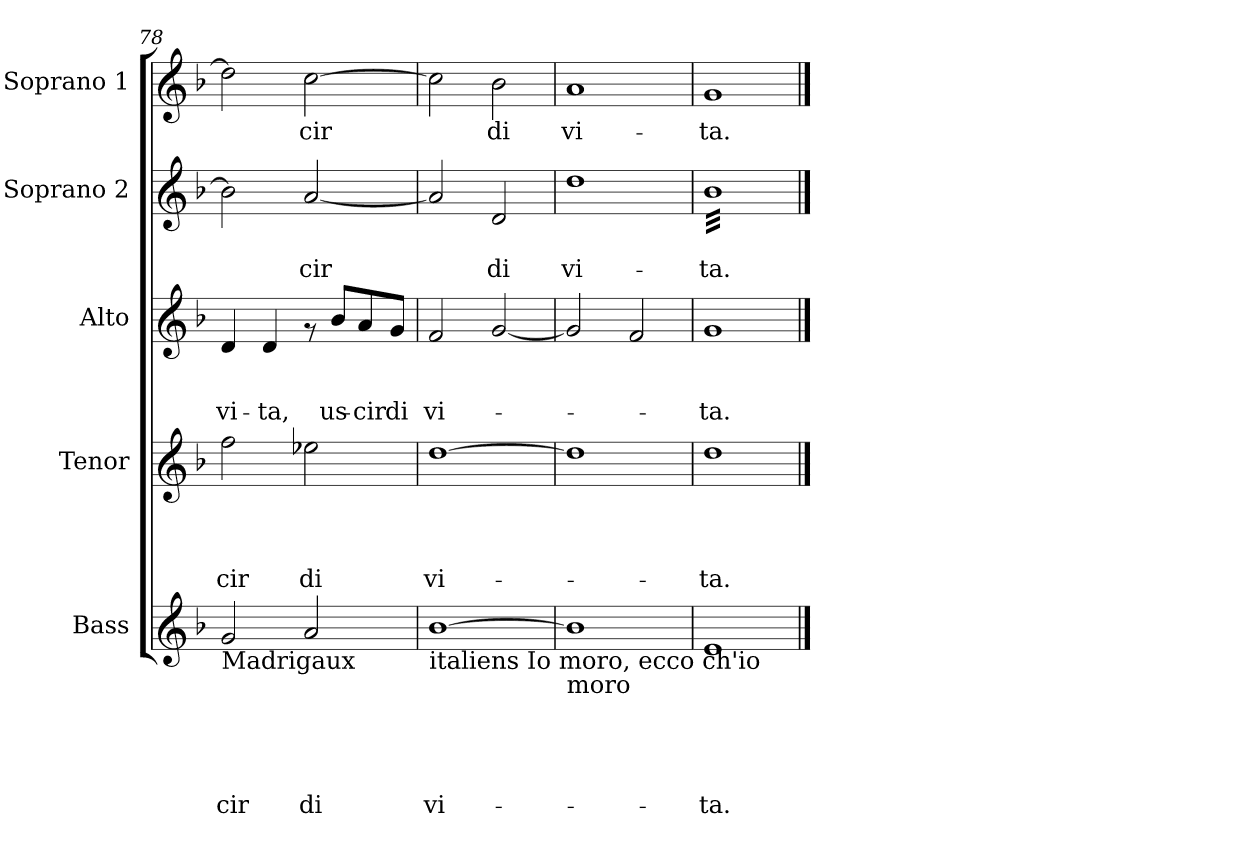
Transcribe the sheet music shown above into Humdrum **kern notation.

**kern	**text	**text	**text	**text	**text	**kern	**text	**text	**text	**text	**kern	**text	**text	**text	**kern	**text	**text	**kern	**text
*part5	*part5	*part5	*part5	*part5	*part5	*part4	*part4	*part4	*part4	*part4	*part3	*part3	*part3	*part3	*part2	*part2	*part2	*part1	*part1
*staff5	*staff5	*staff5	*staff5	*staff5	*staff5	*staff4	*staff4	*staff4	*staff4	*staff4	*staff3	*staff3	*staff3	*staff3	*staff2	*staff2	*staff2	*staff1	*staff1
*I"Bass	*	*	*	*	*	*I"Tenor	*	*	*	*	*I"Alto	*	*	*	*I"Soprano 2	*	*	*I"Soprano 1	*
*clefG2	*	*	*	*	*	*clefG2	*	*	*	*	*clefG2	*	*	*	*clefG2	*	*	*clefG2	*
*k[b-]	*	*	*	*	*	*k[b-]	*	*	*	*	*k[b-]	*	*	*	*k[b-]	*	*	*k[b-]	*
*F:	*	*	*	*	*	*F:	*	*	*	*	*F:	*	*	*	*F:	*	*	*F:	*
=78	=78	=78	=78	=78	=78	=78	=78	=78	=78	=78	=78	=78	=78	=78	=78	=78	=78	=78	=78
!LO:TX:b:t=Madrigaux	!	!	!	!	!	!	!	!	!	!	!	!	!	!	!	!	!	!	!
!	!	!	!	!	!LO:LY:b	!	!	!	!	!LO:LY:b	!	!	!	!LO:LY:b	!	!	!	!	!
2g/	.	.	.	.	-cir	2ff\	.	.	.	-cir	4d/	.	.	vi-	2b-\]	.	.	2dd\]	.
!	!	!	!	!	!	!	!	!	!	!	!	!	!	!LO:LY:b	!	!	!	!	!
.	.	.	.	.	.	.	.	.	.	.	4d/	.	.	-ta,	.	.	.	.	.
!	!	!	!	!	!LO:LY:b	!	!	!	!	!LO:LY:b	!	!	!	!	!	!	!LO:LY:b	!	!LO:LY:b
2a/	.	.	.	.	di	2ee-X\	.	.	.	di	8rf	.	.	.	[<2a/	.	-cir	[>2cc\	-cir
!	!	!	!	!	!	!	!	!	!	!	!	!	!	!LO:LY:b	!	!	!	!	!
.	.	.	.	.	.	.	.	.	.	.	8b-/L	.	.	us-	.	.	.	.	.
!	!	!	!	!	!	!	!	!	!	!	!	!	!	!LO:LY:b	!	!	!	!	!
.	.	.	.	.	.	.	.	.	.	.	8a/	.	.	-cir	.	.	.	.	.
!	!	!	!	!	!	!	!	!	!	!	!	!	!	!LO:LY:b	!	!	!	!	!
.	.	.	.	.	.	.	.	.	.	.	8g/J	.	.	di	.	.	.	.	.
=79	=79	=79	=79	=79	=79	=79	=79	=79	=79	=79	=79	=79	=79	=79	=79	=79	=79	=79	=79
!LO:TX:b:t=italiens Io moro, ecco ch'io	!	!	!	!	!	!	!	!	!	!	!	!	!	!	!	!	!	!	!
!	!	!	!	!	!LO:LY:b	!	!	!	!	!LO:LY:b	!	!	!	!LO:LY:b	!	!	!	!	!
[>1b-	.	.	.	.	vi-	[>1dd	.	.	.	vi-	2f/	.	.	vi-	2a/]	.	.	2cc\]	.
!	!	!	!	!	!	!	!	!	!	!	!	!	!	!	!	!	!LO:LY:b	!	!LO:LY:b
.	.	.	.	.	.	.	.	.	.	.	[<2g/	.	.	.	2d/	.	di	2b-\	di
=80	=80	=80	=80	=80	=80	=80	=80	=80	=80	=80	=80	=80	=80	=80	=80	=80	=80	=80	=80
!LO:TX:b:t=moro	!	!	!	!	!	!	!	!	!	!	!	!	!	!	!	!	!	!	!
!	!	!	!	!	!	!	!	!	!	!	!	!	!	!	!	!	!LO:LY:b	!	!LO:LY:b
1b-]	.	.	.	.	.	1dd]	.	.	.	.	2g/]	.	.	.	1dd	.	vi-	1a	vi-
.	.	.	.	.	.	.	.	.	.	.	2f/	.	.	.	.	.	.	.	.
=81	=81	=81	=81	=81	=81	=81	=81	=81	=81	=81	=81	=81	=81	=81	=81	=81	=81	=81	=81
!	!	!	!	!	!LO:LY:b	!	!	!	!	!LO:LY:b	!	!	!	!LO:LY:b	!	!	!LO:LY:b	!	!LO:LY:b
*	*	*	*	*	*	*	*	*	*	*	*	*	*	*	*tremolo	*	*	*	*
1e	.	.	.	.	-ta.	1dd	.	.	.	-ta.	1g	.	.	-ta.	32b-LLL	.	-ta.	1g	-ta.
.	.	.	.	.	.	.	.	.	.	.	.	.	.	.	32b-	.	.	.	.
.	.	.	.	.	.	.	.	.	.	.	.	.	.	.	32b-	.	.	.	.
.	.	.	.	.	.	.	.	.	.	.	.	.	.	.	32b-	.	.	.	.
.	.	.	.	.	.	.	.	.	.	.	.	.	.	.	32b-	.	.	.	.
.	.	.	.	.	.	.	.	.	.	.	.	.	.	.	32b-	.	.	.	.
.	.	.	.	.	.	.	.	.	.	.	.	.	.	.	32b-	.	.	.	.
.	.	.	.	.	.	.	.	.	.	.	.	.	.	.	32b-	.	.	.	.
.	.	.	.	.	.	.	.	.	.	.	.	.	.	.	32b-	.	.	.	.
.	.	.	.	.	.	.	.	.	.	.	.	.	.	.	32b-	.	.	.	.
.	.	.	.	.	.	.	.	.	.	.	.	.	.	.	32b-	.	.	.	.
.	.	.	.	.	.	.	.	.	.	.	.	.	.	.	32b-	.	.	.	.
.	.	.	.	.	.	.	.	.	.	.	.	.	.	.	32b-	.	.	.	.
.	.	.	.	.	.	.	.	.	.	.	.	.	.	.	32b-	.	.	.	.
.	.	.	.	.	.	.	.	.	.	.	.	.	.	.	32b-	.	.	.	.
.	.	.	.	.	.	.	.	.	.	.	.	.	.	.	32b-	.	.	.	.
.	.	.	.	.	.	.	.	.	.	.	.	.	.	.	32b-	.	.	.	.
.	.	.	.	.	.	.	.	.	.	.	.	.	.	.	32b-	.	.	.	.
.	.	.	.	.	.	.	.	.	.	.	.	.	.	.	32b-	.	.	.	.
.	.	.	.	.	.	.	.	.	.	.	.	.	.	.	32b-	.	.	.	.
.	.	.	.	.	.	.	.	.	.	.	.	.	.	.	32b-	.	.	.	.
.	.	.	.	.	.	.	.	.	.	.	.	.	.	.	32b-	.	.	.	.
.	.	.	.	.	.	.	.	.	.	.	.	.	.	.	32b-	.	.	.	.
.	.	.	.	.	.	.	.	.	.	.	.	.	.	.	32b-	.	.	.	.
.	.	.	.	.	.	.	.	.	.	.	.	.	.	.	32b-	.	.	.	.
.	.	.	.	.	.	.	.	.	.	.	.	.	.	.	32b-	.	.	.	.
.	.	.	.	.	.	.	.	.	.	.	.	.	.	.	32b-	.	.	.	.
.	.	.	.	.	.	.	.	.	.	.	.	.	.	.	32b-	.	.	.	.
.	.	.	.	.	.	.	.	.	.	.	.	.	.	.	32b-	.	.	.	.
.	.	.	.	.	.	.	.	.	.	.	.	.	.	.	32b-	.	.	.	.
.	.	.	.	.	.	.	.	.	.	.	.	.	.	.	32b-	.	.	.	.
.	.	.	.	.	.	.	.	.	.	.	.	.	.	.	32b-JJJ	.	.	.	.
*	*	*	*	*	*	*	*	*	*	*	*	*	*	*	*Xtremolo	*	*	*	*
==	==	==	==	==	==	==	==	==	==	==	==	==	==	==	==	==	==	==	==
*-	*-	*-	*-	*-	*-	*-	*-	*-	*-	*-	*-	*-	*-	*-	*-	*-	*-	*-	*-
